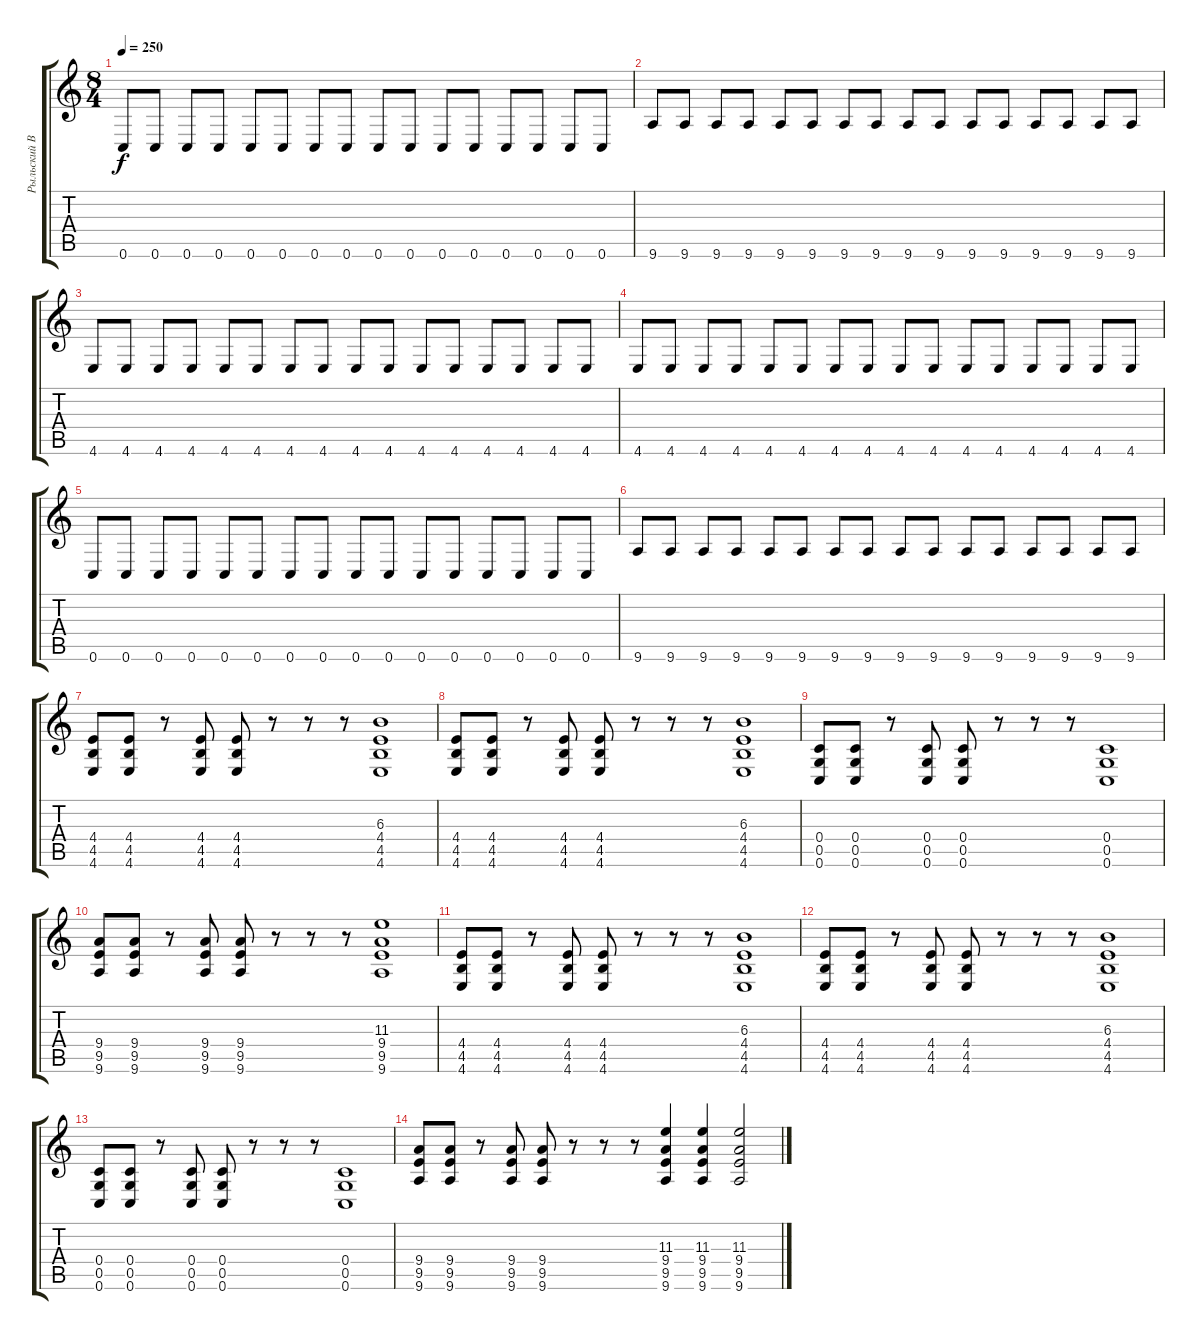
\track ("Рыльский Владислав" "Рыльский В") {instrument distortionguitar}
\staff {score tabs}
\tuning (D4 A3 F3 C3 G2 C2) {hide}
\ts (8 4)
\tempo 250
\clef g2
\ks c
0.6.8{dy f} 0.6.8 0.6.8 0.6.8 0.6.8 0.6.8 0.6.8 0.6.8 0.6.8 0.6.8 0.6.8 0.6.8 0.6.8 0.6.8 0.6.8 0.6.8 |
9.6.8 9.6.8 9.6.8 9.6.8 9.6.8 9.6.8 9.6.8 9.6.8 9.6.8 9.6.8 9.6.8 9.6.8 9.6.8 9.6.8 9.6.8 9.6.8 |
4.6.8 4.6.8 4.6.8 4.6.8 4.6.8 4.6.8 4.6.8 4.6.8 4.6.8 4.6.8 4.6.8 4.6.8 4.6.8 4.6.8 4.6.8 4.6.8 |
4.6.8 4.6.8 4.6.8 4.6.8 4.6.8 4.6.8 4.6.8 4.6.8 4.6.8 4.6.8 4.6.8 4.6.8 4.6.8 4.6.8 4.6.8 4.6.8 |
0.6.8 0.6.8 0.6.8 0.6.8 0.6.8 0.6.8 0.6.8 0.6.8 0.6.8 0.6.8 0.6.8 0.6.8 0.6.8 0.6.8 0.6.8 0.6.8 |
9.6.8 9.6.8 9.6.8 9.6.8 9.6.8 9.6.8 9.6.8 9.6.8 9.6.8 9.6.8 9.6.8 9.6.8 9.6.8 9.6.8 9.6.8 9.6.8 |
(4.4 4.5 4.6).8 (4.4 4.5 4.6).8 r.8 (4.4 4.5 4.6).8 (4.4 4.5 4.6).8 r.8 r.8 r.8 (6.3 4.4 4.5 4.6).1 |
(4.4 4.5 4.6).8 (4.4 4.5 4.6).8 r.8 (4.4 4.5 4.6).8 (4.4 4.5 4.6).8 r.8 r.8 r.8 (6.3 4.4 4.5 4.6).1 |
(0.4 0.5 0.6).8 (0.4 0.5 0.6).8 r.8 (0.4 0.5 0.6).8 (0.4 0.5 0.6).8 r.8 r.8 r.8 (0.4 0.5 0.6).1 |
(9.4 9.5 9.6).8 (9.4 9.5 9.6).8 r.8 (9.4 9.5 9.6).8 (9.4 9.5 9.6).8 r.8 r.8 r.8 (11.3 9.4 9.5 9.6).1 |
(4.4 4.5 4.6).8 (4.4 4.5 4.6).8 r.8 (4.4 4.5 4.6).8 (4.4 4.5 4.6).8 r.8 r.8 r.8 (6.3 4.4 4.5 4.6).1 |
(4.4 4.5 4.6).8 (4.4 4.5 4.6).8 r.8 (4.4 4.5 4.6).8 (4.4 4.5 4.6).8 r.8 r.8 r.8 (6.3 4.4 4.5 4.6).1 |
(0.4 0.5 0.6).8 (0.4 0.5 0.6).8 r.8 (0.4 0.5 0.6).8 (0.4 0.5 0.6).8 r.8 r.8 r.8 (0.4 0.5 0.6).1 |
(9.4 9.5 9.6).8 (9.4 9.5 9.6).8 r.8 (9.4 9.5 9.6).8 (9.4 9.5 9.6).8 r.8 r.8 r.8 (11.3 9.4 9.5 9.6).4 (11.3 9.4 9.5 9.6).4 (11.3 9.4 9.5 9.6).2
